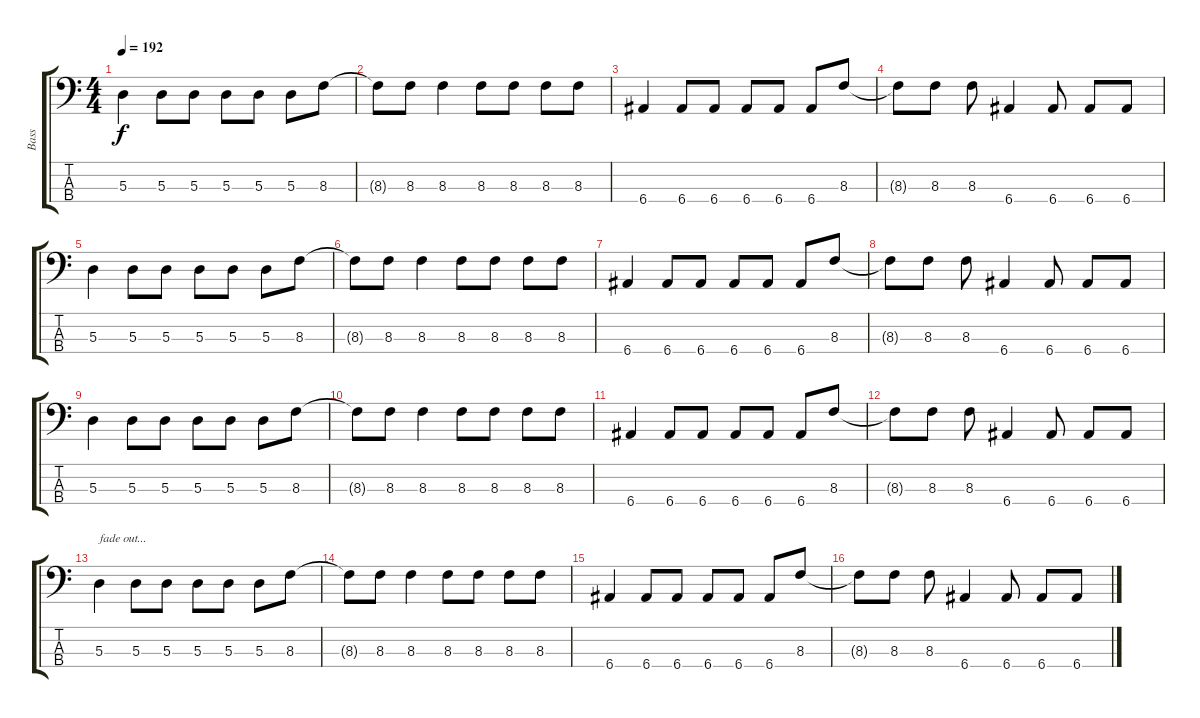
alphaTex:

\track ("Bass" "Bass") {instrument electricbasspick}
\staff {score tabs}
\tuning (G2 D2 A1 E1) {hide}
\ts (4 4)
\tempo 192
\clef f4
\ks c
5.3.4{dy f} 5.3.8 5.3.8 5.3.8 5.3.8 5.3.8 8.3.8 |
8.3{t}.8 8.3.8 8.3.4 8.3.8 8.3.8 8.3.8 8.3.8 |
6.4.4 6.4.8 6.4.8 6.4.8 6.4.8 6.4.8 8.3.8 |
8.3{t}.8 8.3.8 8.3.8 6.4.4 6.4.8 6.4.8 6.4.8 |
5.3.4 5.3.8 5.3.8 5.3.8 5.3.8 5.3.8 8.3.8 |
8.3{t}.8 8.3.8 8.3.4 8.3.8 8.3.8 8.3.8 8.3.8 |
6.4.4 6.4.8 6.4.8 6.4.8 6.4.8 6.4.8 8.3.8 |
8.3{t}.8 8.3.8 8.3.8 6.4.4 6.4.8 6.4.8 6.4.8 |
5.3.4 5.3.8 5.3.8 5.3.8 5.3.8 5.3.8 8.3.8 |
8.3{t}.8 8.3.8 8.3.4 8.3.8 8.3.8 8.3.8 8.3.8 |
6.4.4 6.4.8 6.4.8 6.4.8 6.4.8 6.4.8 8.3.8 |
8.3{t}.8 8.3.8 8.3.8 6.4.4 6.4.8 6.4.8 6.4.8 |
5.3.4{txt "fade out..."} 5.3.8 5.3.8 5.3.8 5.3.8 5.3.8 8.3.8 |
8.3{t}.8 8.3.8 8.3.4 8.3.8 8.3.8 8.3.8 8.3.8 |
6.4.4 6.4.8 6.4.8 6.4.8 6.4.8 6.4.8 8.3.8 |
8.3{t}.8 8.3.8 8.3.8 6.4.4 6.4.8 6.4.8 6.4.8
